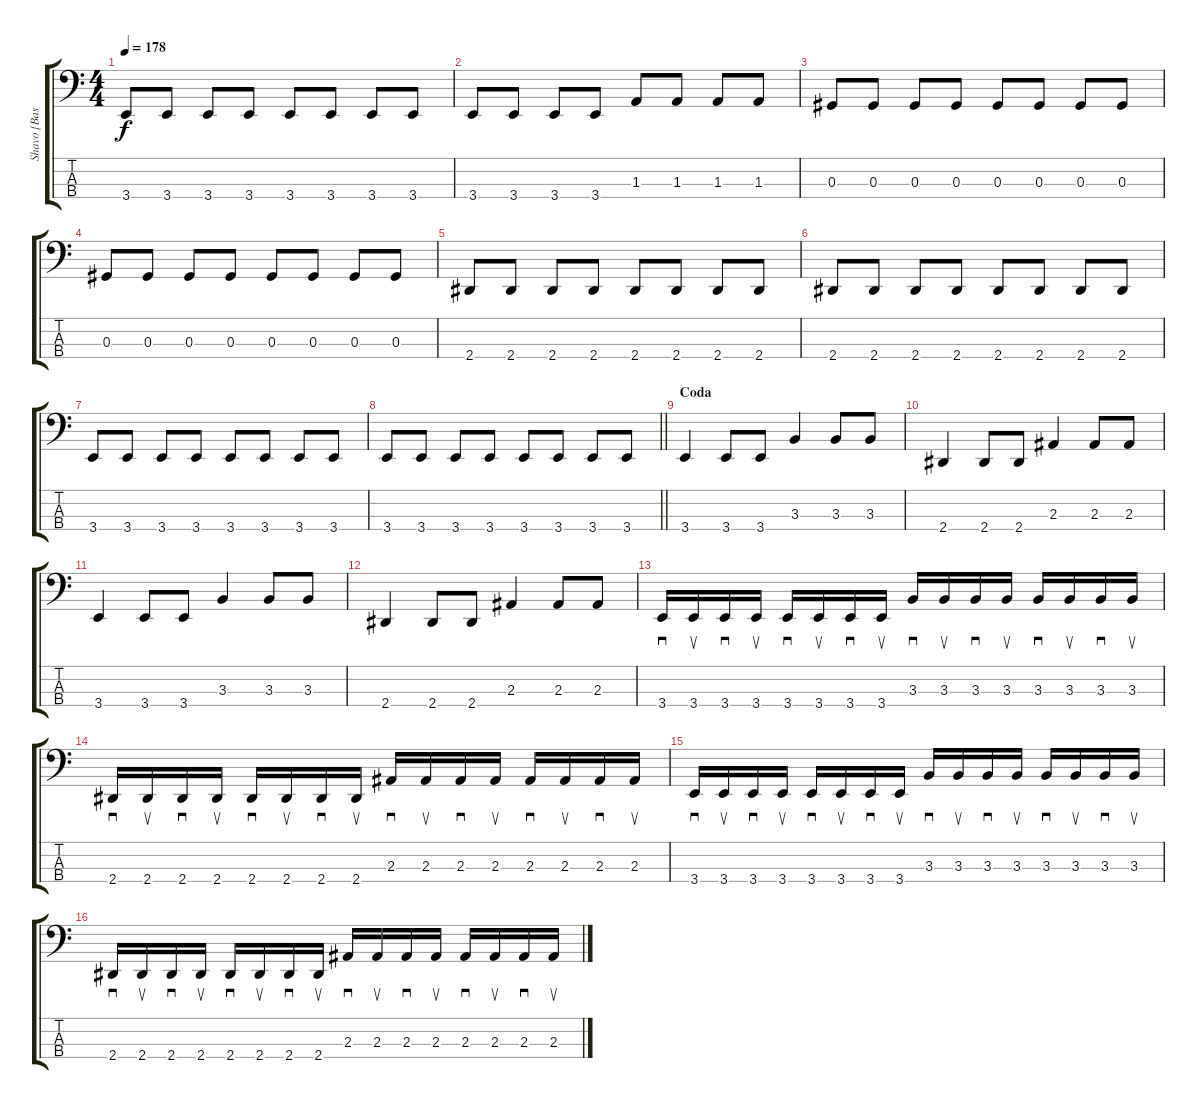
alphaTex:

\track ("Shavo [Bass Guitar]" "Shavo [Bas") {instrument electricbasspick}
\staff {score tabs}
\tuning (Gb2 Db2 Ab1 Db1) {hide}
\ts (4 4)
\tempo 178
\clef f4
\ks c
3.4.8{dy f} 3.4.8 3.4.8 3.4.8 3.4.8 3.4.8 3.4.8 3.4.8 |
3.4.8 3.4.8 3.4.8 3.4.8 1.3.8 1.3.8 1.3.8 1.3.8 |
0.3.8 0.3.8 0.3.8 0.3.8 0.3.8 0.3.8 0.3.8 0.3.8 |
0.3.8 0.3.8 0.3.8 0.3.8 0.3.8 0.3.8 0.3.8 0.3.8 |
2.4.8 2.4.8 2.4.8 2.4.8 2.4.8 2.4.8 2.4.8 2.4.8 |
2.4.8 2.4.8 2.4.8 2.4.8 2.4.8 2.4.8 2.4.8 2.4.8 |
3.4.8 3.4.8 3.4.8 3.4.8 3.4.8 3.4.8 3.4.8 3.4.8 |
\barLineRight lightlight
3.4.8 3.4.8 3.4.8 3.4.8 3.4.8 3.4.8 3.4.8 3.4.8 |
\section ("" "Coda")
3.4.4 3.4.8 3.4.8 3.3.4 3.3.8 3.3.8 |
2.4.4 2.4.8 2.4.8 2.3.4 2.3.8 2.3.8 |
3.4.4 3.4.8 3.4.8 3.3.4 3.3.8 3.3.8 |
2.4.4 2.4.8 2.4.8 2.3.4 2.3.8 2.3.8 |
3.4.16{sd} 3.4.16{su} 3.4.16{sd} 3.4.16{su} 3.4.16{sd} 3.4.16{su} 3.4.16{sd} 3.4.16{su} 3.3.16{sd} 3.3.16{su} 3.3.16{sd} 3.3.16{su} 3.3.16{sd} 3.3.16{su} 3.3.16{sd} 3.3.16{su} |
2.4.16{sd} 2.4.16{su} 2.4.16{sd} 2.4.16{su} 2.4.16{sd} 2.4.16{su} 2.4.16{sd} 2.4.16{su} 2.3.16{sd} 2.3.16{su} 2.3.16{sd} 2.3.16{su} 2.3.16{sd} 2.3.16{su} 2.3.16{sd} 2.3.16{su} |
3.4.16{sd} 3.4.16{su} 3.4.16{sd} 3.4.16{su} 3.4.16{sd} 3.4.16{su} 3.4.16{sd} 3.4.16{su} 3.3.16{sd} 3.3.16{su} 3.3.16{sd} 3.3.16{su} 3.3.16{sd} 3.3.16{su} 3.3.16{sd} 3.3.16{su} |
2.4.16{sd} 2.4.16{su} 2.4.16{sd} 2.4.16{su} 2.4.16{sd} 2.4.16{su} 2.4.16{sd} 2.4.16{su} 2.3.16{sd} 2.3.16{su} 2.3.16{sd} 2.3.16{su} 2.3.16{sd} 2.3.16{su} 2.3.16{sd} 2.3.16{su}
